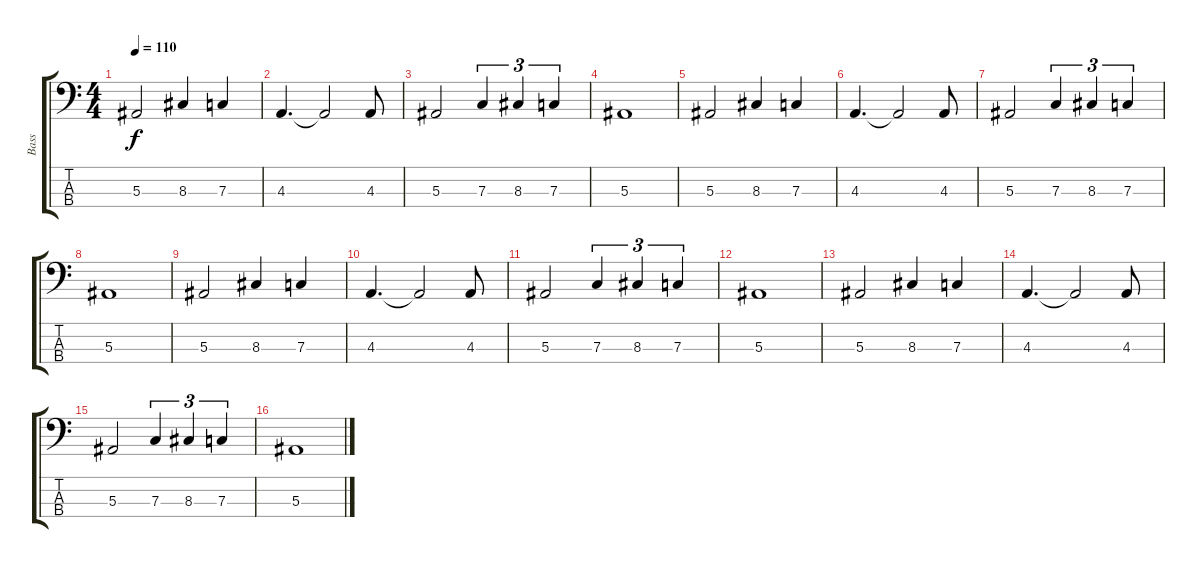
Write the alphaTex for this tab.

\track ("Bass" "Bass") {instrument electricbasspick}
\staff {score tabs}
\tuning (Eb2 Bb1 F1 C1) {hide}
\ts (4 4)
\tempo 110
\clef f4
\ks c
5.3.2{dy f} 8.3.4 7.3.4 |
4.3.4{d} 4.3{t}.2 4.3.8 |
5.3.2 7.3.4{tu (3 2)} 8.3.4{tu (3 2)} 7.3.4{tu (3 2)} |
5.3.1 |
5.3.2 8.3.4 7.3.4 |
4.3.4{d} 4.3{t}.2 4.3.8 |
5.3.2 7.3.4{tu (3 2)} 8.3.4{tu (3 2)} 7.3.4{tu (3 2)} |
5.3.1 |
5.3.2 8.3.4 7.3.4 |
4.3.4{d} 4.3{t}.2 4.3.8 |
5.3.2 7.3.4{tu (3 2)} 8.3.4{tu (3 2)} 7.3.4{tu (3 2)} |
5.3.1 |
5.3.2 8.3.4 7.3.4 |
4.3.4{d} 4.3{t}.2 4.3.8 |
5.3.2 7.3.4{tu (3 2)} 8.3.4{tu (3 2)} 7.3.4{tu (3 2)} |
5.3.1
